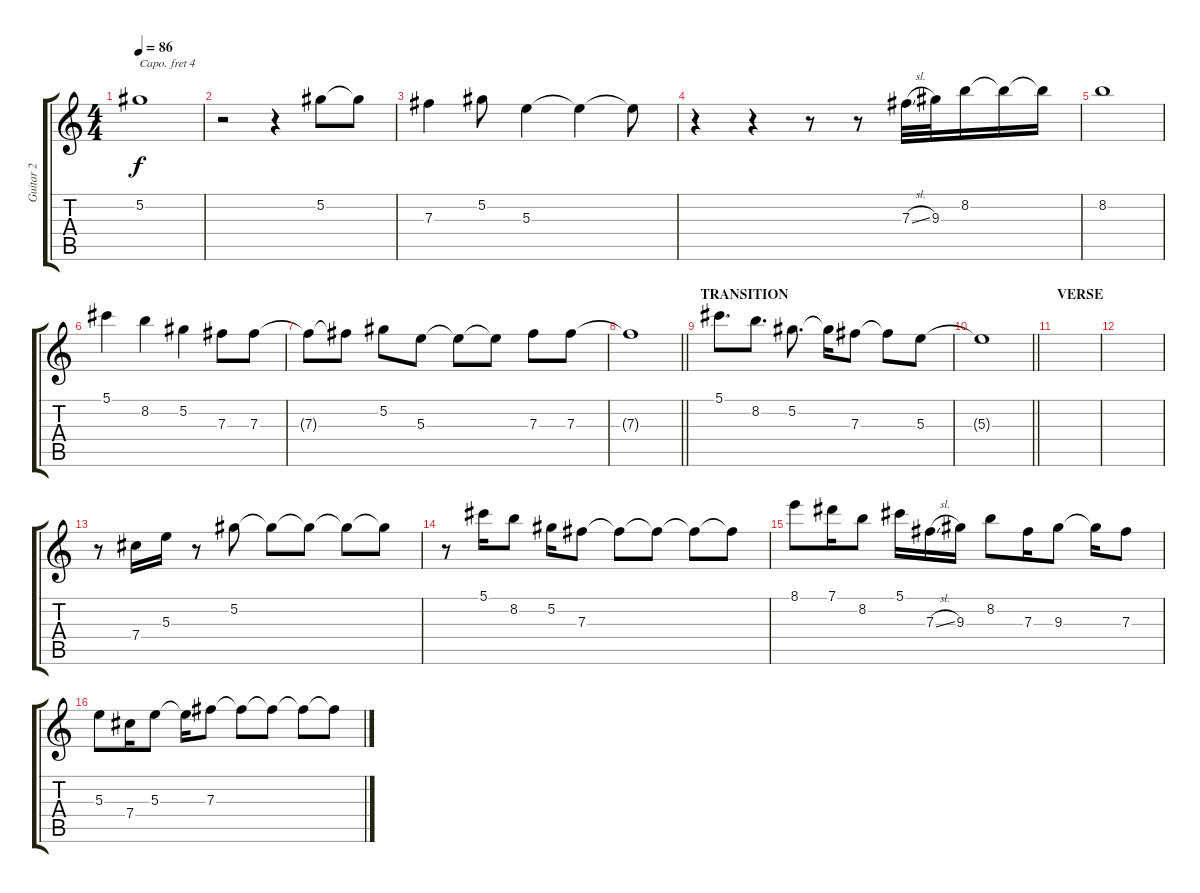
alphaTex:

\track ("Guitar 2" "Guitar 2") {instrument acousticguitarnylon}
\staff {score tabs}
\capo 4
\tuning (E4 B3 G3 D3 A2 E2) {hide}
\ts (4 4)
\section ("" "")
\tempo 86
\clef g2
\ks c
5.2.1{dy f} |
r.2 r.4 5.2.8 5.2{t}.8 |
7.3.4 5.2.8 5.3.4 5.3{t}.4 5.3{t}.8 |
r.4 r.4 r.8 r.8 7.3{sl}.32 9.3.32 8.2.16 8.2{t}.16 8.2{t}.16 |
8.2.1 |
5.1.4 8.2.4 5.2.4 7.3.8 7.3.8 |
7.3{t}.8 7.3{t}.8 5.2.8 5.3.8 5.3{t}.8 5.3{t}.8 7.3.8 7.3.8 |
\barLineRight lightlight
7.3{t}.1 |
\section ("" "TRANSITION")
5.1.8{d} 8.2.8{d} 5.2.8{d} 5.2{t}.16 7.3.8 7.3{t}.8 5.3.8 |
\barLineRight lightlight
5.3{t}.1 |
\section ("" "VERSE")
|
|
r.8 7.4.16 5.3.16 r.8 5.2.8 5.2{t}.8 5.2{t}.8 5.2{t}.8 5.2{t}.8 |
r.8 5.1.16 8.2.8 5.2.16 7.3.8 7.3{t}.8 7.3{t}.8 7.3{t}.8 7.3{t}.8 |
8.1.8 7.1.16 8.2.8 5.1.16 7.3{sl}.16 9.3.16 8.2.8 7.3.16 9.3.8 9.3{t}.16 7.3.8 |
5.3.8 7.4.16 5.3.8 5.3{t}.16 7.3.8 7.3{t}.8 7.3{t}.8 7.3{t}.8 7.3{t}.8
